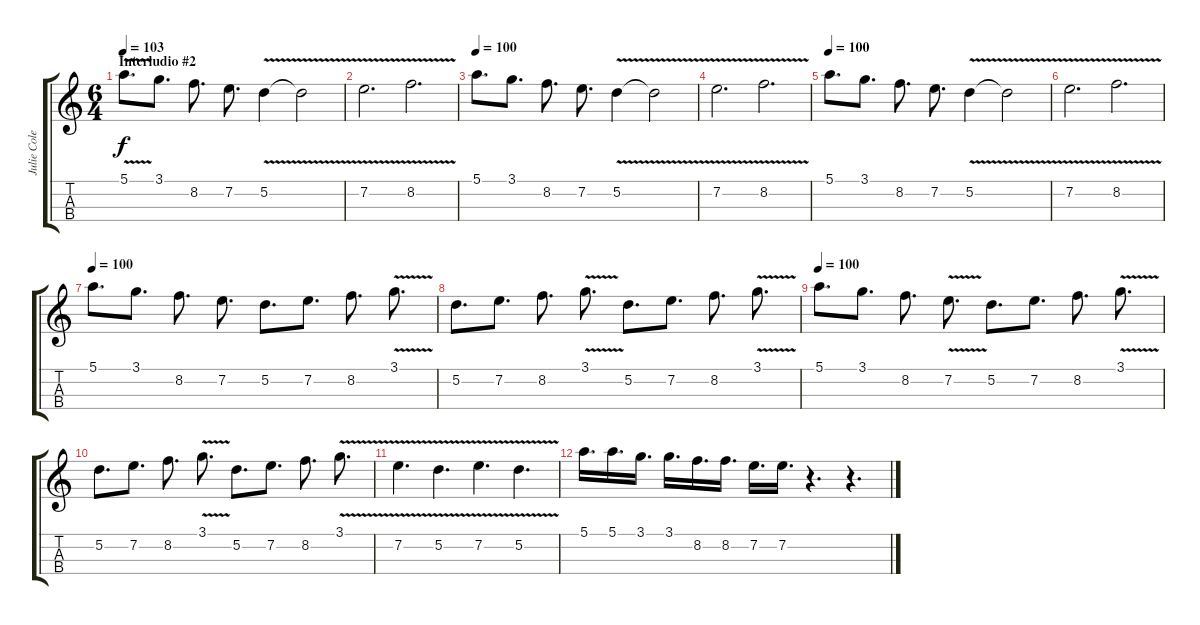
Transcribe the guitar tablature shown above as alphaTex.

\track ("Julie Coleman" "Julie Cole") {instrument violin}
\staff {score tabs}
\tuning (E5 A4 D4 G3) {hide}
\ts (6 4)
\section ("" "Interludio #2")
\tempo 105
\tempo 103
\clef g2
\ks c
5.1{v}.8{d dy f} 3.1.8{d} 8.2.8{d} 7.2.8{d} 5.2{v}.4 5.2{t}.2 |
7.2{v}.2{d} 8.2{v}.2{d} |
\tempo 100
5.1.8{d} 3.1.8{d} 8.2.8{d} 7.2.8{d} 5.2{v}.4 5.2{t}.2 |
7.2{v}.2{d} 8.2{v}.2{d} |
\tempo 100
5.1.8{d} 3.1.8{d} 8.2.8{d} 7.2.8{d} 5.2{v}.4 5.2{t}.2 |
7.2{v}.2{d} 8.2{v}.2{d} |
\tempo 100
5.1.8{d} 3.1.8{d} 8.2.8{d} 7.2.8{d} 5.2.8{d} 7.2.8{d} 8.2.8{d} 3.1{v}.8{d} |
5.2.8{d} 7.2.8{d} 8.2.8{d} 3.1{v}.8{d} 5.2.8{d} 7.2.8{d} 8.2.8{d} 3.1{v}.8{d} |
\tempo 100
5.1.8{d} 3.1.8{d} 8.2.8{d} 7.2{v}.8{d} 5.2.8{d} 7.2.8{d} 8.2.8{d} 3.1{v}.8{d} |
5.2.8{d} 7.2.8{d} 8.2.8{d} 3.1{v}.8{d} 5.2.8{d} 7.2.8{d} 8.2.8{d} 3.1{v}.8{d} |
7.2{v}.4{d} 5.2{v}.4{d} 7.2{v}.4{d} 5.2{v}.4{d} |
5.1.16{d} 5.1.16{d} 3.1.16{d} 3.1.16{d} 8.2.16{d} 8.2.16{d} 7.2.16{d} 7.2.16{d} r.4{d} r.4{d}
